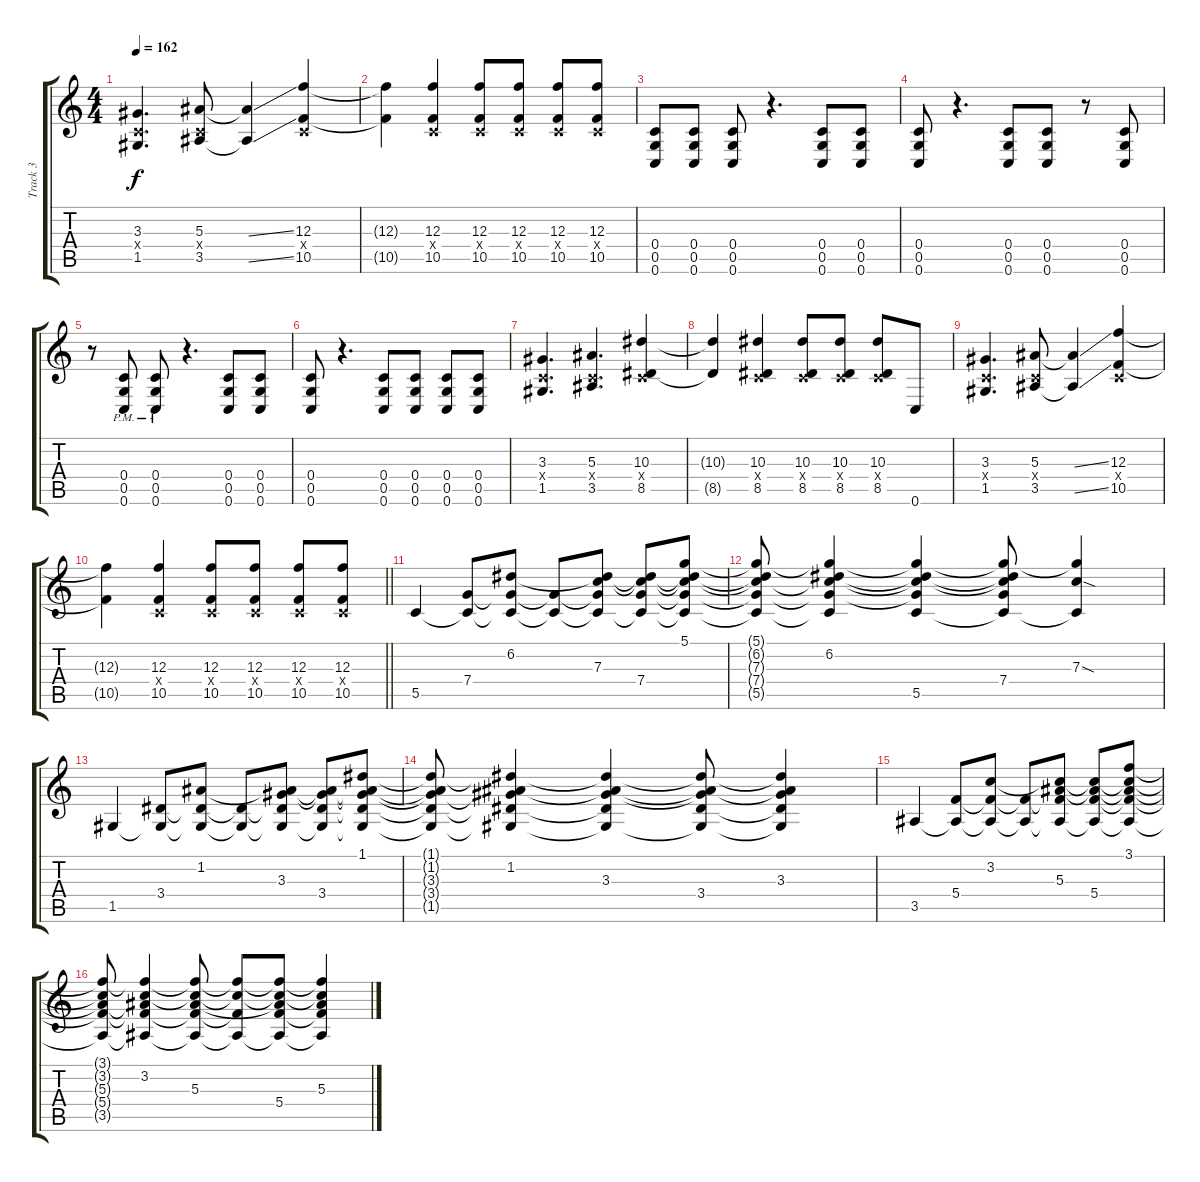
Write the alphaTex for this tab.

\track ("Track 3" "Track 3") {instrument distortionguitar}
\staff {score tabs}
\tuning (D4 A3 F3 C3 G2 C2) {hide}
\ts (4 4)
\tempo 162
\clef g2
\ks c
(3.3 0.4{x} 1.5).4{d dy f} (5.3 0.4{x} 3.5).8 (5.3{ss t} 3.5{ss t}).4 (12.3 0.4{x} 10.5).4 |
(12.3{t} 10.5{t}).4 (12.3 0.4{x} 10.5).4 (12.3 0.4{x} 10.5).8 (12.3 0.4{x} 10.5).8 (12.3 0.4{x} 10.5).8 (12.3 0.4{x} 10.5).8 |
(0.4 0.5 0.6).8 (0.4 0.5 0.6).8 (0.4 0.5 0.6).8 r.4{d} (0.4 0.5 0.6).8 (0.4 0.5 0.6).8 |
(0.4 0.5 0.6).8 r.4{d} (0.4 0.5 0.6).8 (0.4 0.5 0.6).8 r.8 (0.4 0.5 0.6).8 |
r.8 (0.4{pm} 0.5{pm} 0.6{pm}).8 (0.4{pm} 0.5{pm} 0.6{pm}).8 r.4{d} (0.4 0.5 0.6).8 (0.4 0.5 0.6).8 |
(0.4 0.5 0.6).8 r.4{d} (0.4 0.5 0.6).8 (0.4 0.5 0.6).8 (0.4 0.5 0.6).8 (0.4 0.5 0.6).8 |
(3.3 0.4{x} 1.5).4{d} (5.3 0.4{x} 3.5).4{d} (10.3 0.4{x} 8.5).4 |
(10.3{t} 8.5{t}).4 (10.3 0.4{x} 8.5).4 (10.3 0.4{x} 8.5).8 (10.3 0.4{x} 8.5).8 (10.3 0.4{x} 8.5).8 0.6.8 |
(3.3 0.4{x} 1.5).4{d} (5.3 0.4{x} 3.5).8 (5.3{ss t} 3.5{ss t}).4 (12.3 0.4{x} 10.5).4 |
\barLineRight lightlight
(12.3{t} 10.5{t}).4 (12.3 0.4{x} 10.5).4 (12.3 0.4{x} 10.5).8 (12.3 0.4{x} 10.5).8 (12.3 0.4{x} 10.5).8 (12.3 0.4{x} 10.5).8 |
5.5.4 (7.4 5.5{t}).8 (6.2 7.4{t} 5.5{t}).8 (7.4{t} 5.5{t}).8 (6.2{t} 7.3 7.4{t} 5.5{t}).8 (6.2{t} 7.3{t} 7.4 5.5{t}).8 (5.1 6.2{t} 7.3{t} 7.4{t} 5.5{t}).8 |
(5.1{t} 6.2{t} 7.3{t} 7.4{t} 5.5{t}).8 (5.1{t} 6.2 7.3{t} 7.4{t} 5.5{t}).4 (5.1{t} 6.2{t} 7.3{t} 7.4{t} 5.5).4 (5.1{t} 6.2{t} 7.3{t} 7.4 5.5{t}).8 (5.1{t} 7.3{sod} 5.5{t}).4 |
1.5.4 (3.4 1.5{t}).8 (1.2 3.4{t} 1.5{t}).8 (3.4{t} 1.5{t}).8 (1.2{t} 3.3 3.4{t} 1.5{t}).8 (1.2{t} 3.3{t} 3.4 1.5{t}).8 (1.1 1.2{t} 3.3{t} 3.4{t} 1.5{t}).8 |
(1.1{t} 1.2{t} 3.3{t} 3.4{t} 1.5{t}).8 (1.1{t} 1.2 3.3{t} 3.4{t} 1.5{t}).4 (1.1{t} 1.2{t} 3.3 3.4{t} 1.5{t}).4 (1.1{t} 1.2{t} 3.3{t} 3.4 1.5{t}).8 (1.1{t} 1.2{t} 3.3 3.4{t} 1.5{t}).4 |
3.5.4 (5.4 3.5{t}).8 (3.2 5.4{t} 3.5{t}).8 (5.4{t} 3.5{t}).8 (3.2{t} 5.3 5.4{t} 3.5{t}).8 (3.2{t} 5.3{t} 5.4 3.5{t}).8 (3.1 3.2{t} 5.3{t} 5.4{t} 3.5{t}).8 |
(3.1{t} 3.2{t} 5.3{t} 5.4{t} 3.5{t}).8 (3.1{t} 3.2 5.3{t} 5.4{t} 3.5{t}).4 (3.1{t} 3.2{t} 5.3 5.4{t} 3.5{t}).8 (3.1{t} 3.2{t} 5.4{t} 3.5{t}).8 (3.1{t} 3.2{t} 5.3{t} 5.4 3.5{t}).8 (3.1{t} 3.2{t} 5.3 5.4{t} 3.5{t}).4
